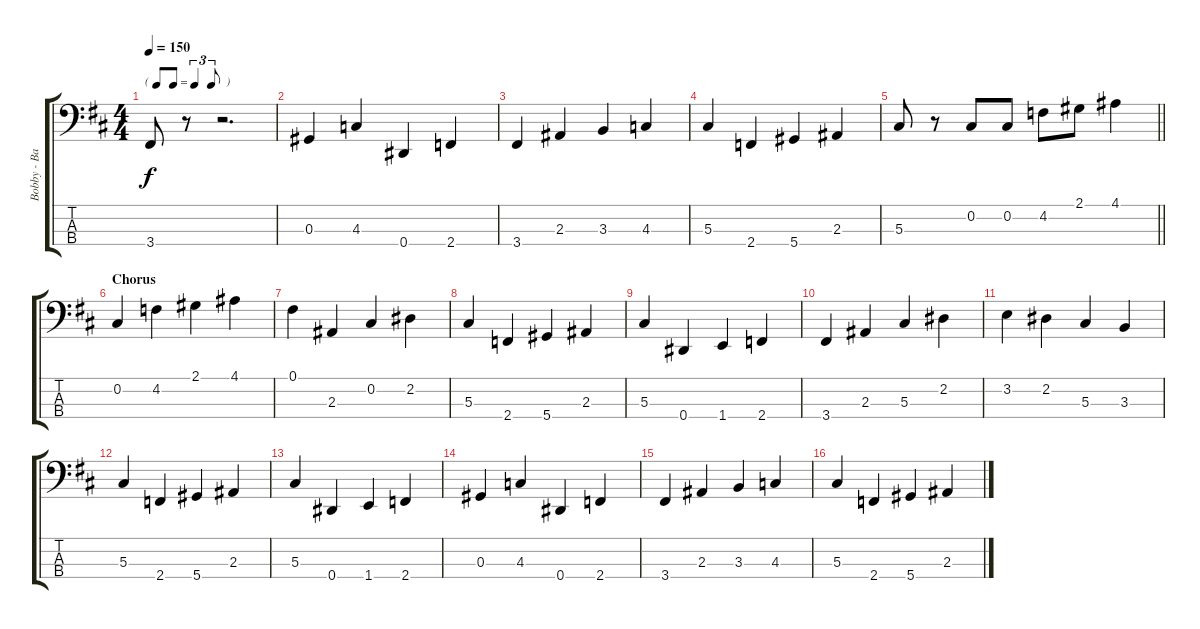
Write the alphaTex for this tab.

\track ("Bobby - Bass" "Bobby - Ba") {instrument electricbasspick}
\staff {score tabs}
\tuning (Gb2 Db2 Ab1 Eb1) {hide}
\ts (4 4)
\tf triplet8th
\tempo 150
\clef f4
\ks d
3.4.8{dy f} r.8 r.2{d} |
0.3.4 4.3.4 0.4.4 2.4.4 |
3.4.4 2.3.4 3.3.4 4.3.4 |
5.3.4 2.4.4 5.4.4 2.3.4 |
\barLineRight lightlight
5.3.8 r.8 0.2.8 0.2.8 4.2.8 2.1.8 4.1.4 |
\section ("" "Chorus")
0.2.4 4.2.4 2.1.4 4.1.4 |
0.1.4 2.3.4 0.2.4 2.2.4 |
5.3.4 2.4.4 5.4.4 2.3.4 |
5.3.4 0.4.4 1.4.4 2.4.4 |
3.4.4 2.3.4 5.3.4 2.2.4 |
3.2.4 2.2.4 5.3.4 3.3.4 |
5.3.4 2.4.4 5.4.4 2.3.4 |
5.3.4 0.4.4 1.4.4 2.4.4 |
0.3.4 4.3.4 0.4.4 2.4.4 |
3.4.4 2.3.4 3.3.4 4.3.4 |
5.3.4 2.4.4 5.4.4 2.3.4
